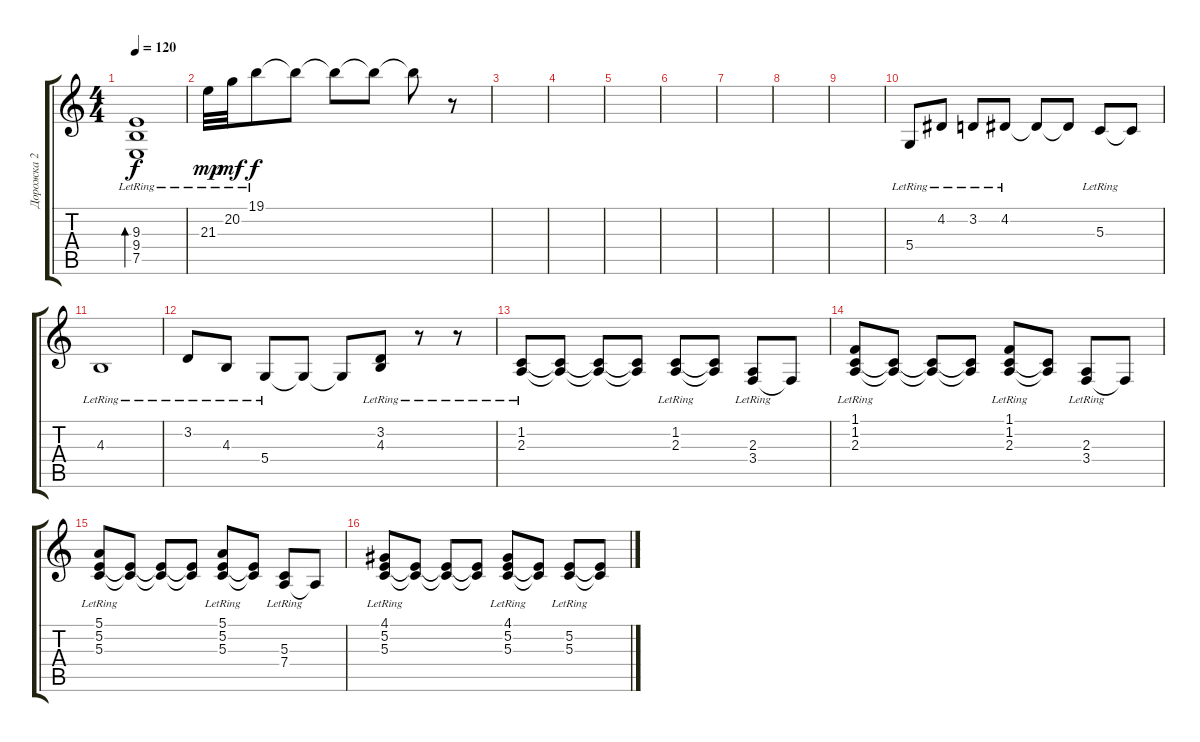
\track ("Дорожка 2" "Дорожка 2") {instrument brightacousticpiano}
\staff {score tabs}
\tuning (E4 B3 G3 D3 A2 E2) {hide}
\ts (4 4)
\tempo 120
\clef g2
\ks c
(9.3{lr} 9.4{lr} 7.5{lr}).1{bd 240 dy f} |
21.3{lr}.32{dy mp} 20.2{lr}.32{dy mf} 19.1{lr}.8{dy f} 19.1{t}.8 19.1{t}.8 19.1{t}.8 19.1{t}.8 r.8 |
|
|
|
|
|
|
|
5.4{lr}.8 4.2{lr}.8 3.2{lr}.8 4.2{lr}.8 4.2{t}.8 4.2{t}.8 5.3{lr}.8 5.3{t}.8 |
4.3{lr}.1 |
3.2{lr}.8 4.3{lr}.8 5.4{lr}.8 5.4{t}.8 5.4{t}.8 (3.2{lr} 4.3{lr}).8 r.8 r.8 |
(1.2{lr} 2.3{lr}).8 (1.2{t} 2.3{t}).8 (1.2{t} 2.3{t}).8 (1.2{t} 2.3{t}).8 (1.2{lr} 2.3{lr}).8 (1.2{t} 2.3{t}).8 (2.3{lr} 3.4{lr}).8 3.4{t}.8 |
(1.1{lr} 1.2{lr} 2.3{lr}).8 (1.2{t} 2.3{t}).8 (1.2{t} 2.3{t}).8 (1.2{t} 2.3{t}).8 (1.1{lr} 1.2{lr} 2.3{lr}).8 (1.2{t} 2.3{t}).8 (2.3{lr} 3.4{lr}).8 3.4{t}.8 |
(5.1{lr} 5.2{lr} 5.3{lr}).8 (5.2{t} 5.3{t}).8 (5.2{t} 5.3{t}).8 (5.2{t} 5.3{t}).8 (5.1{lr} 5.2{lr} 5.3{lr}).8 (5.2{t} 5.3{t}).8 (5.3{lr} 7.4{lr}).8 7.4{t}.8 |
(4.1{lr} 5.2{lr} 5.3{lr}).8 (5.2{t} 5.3{t}).8 (5.2{t} 5.3{t}).8 (5.2{t} 5.3{t}).8 (4.1{lr} 5.2{lr} 5.3{lr}).8 (5.2{t} 5.3{t}).8 (5.2{lr} 5.3{lr}).8 (5.2{t} 5.3{t}).8
